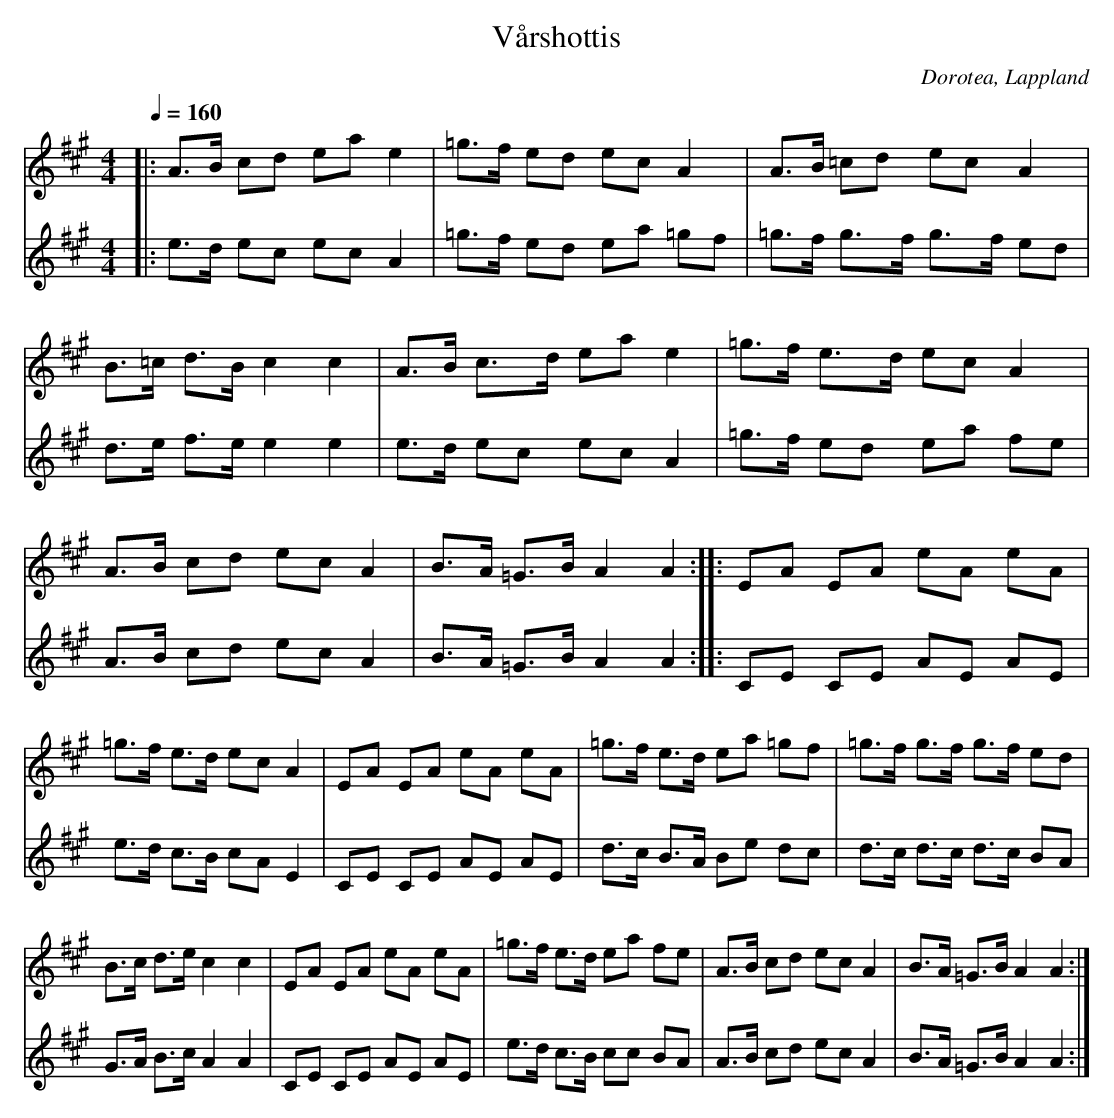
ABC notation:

X:1
T:Vårshottis
O:Dorotea, Lappland
M:4/4
L:1/16
Q:1/4=160
K:A
V:1
|: A3B c2d2 e2a2 e4 | =g3f e2d2 e2c2 A4 | A3B =c2d2 e2c2 A4 |B3=c d3B c4 c4  | A3B c3d e2a2 e4 | =g3f e3d e2c2 A4 | A3B c2d2 e2c2 A4 |B3A =G3B A4 A4:||:E2A2 E2A2 e2A2 e2A2 |=g3f e3d e2c2 A4 |E2A2 E2A2 e2A2 e2A2 |=g3f e3d e2a2 =g2f2 | =g3f g3f g3f e2d2 |B3c d3e c4 c4  |E2A2 E2A2 e2A2 e2A2 |=g3f e3d e2a2 f2e2 |  A3B c2d2 e2c2 A4 |B3A =G3B A4 A4:|
V:2
|:  e3d e2c2  e2c2 A4 | =g3f e2d2 e2a2 =g2f2 | =g3f g3f g3f e2d2 |d3e f3e e4 e4  |e3d e2c2 e2c2 A4 | =g3f e2d2 e2a2 f2e2 |A3B c2d2 e2c2 A4  |B3A =G3B A4 A4 :||:C2E2 C2E2 A2E2 A2E2 | e3d c3B c2A2 E4 |C2E2 C2E2 A2E2 A2E2 |d3c B3A B2e2 d2c2 | d3c d3c d3c B2A2 | G3A B3c A4 A4 | C2E2 C2E2 A2E2 A2E2 | e3d c3B c2c2 B2A2 | A3B c2d2 e2c2 A4 |B3A =G3B A4 A4:|
